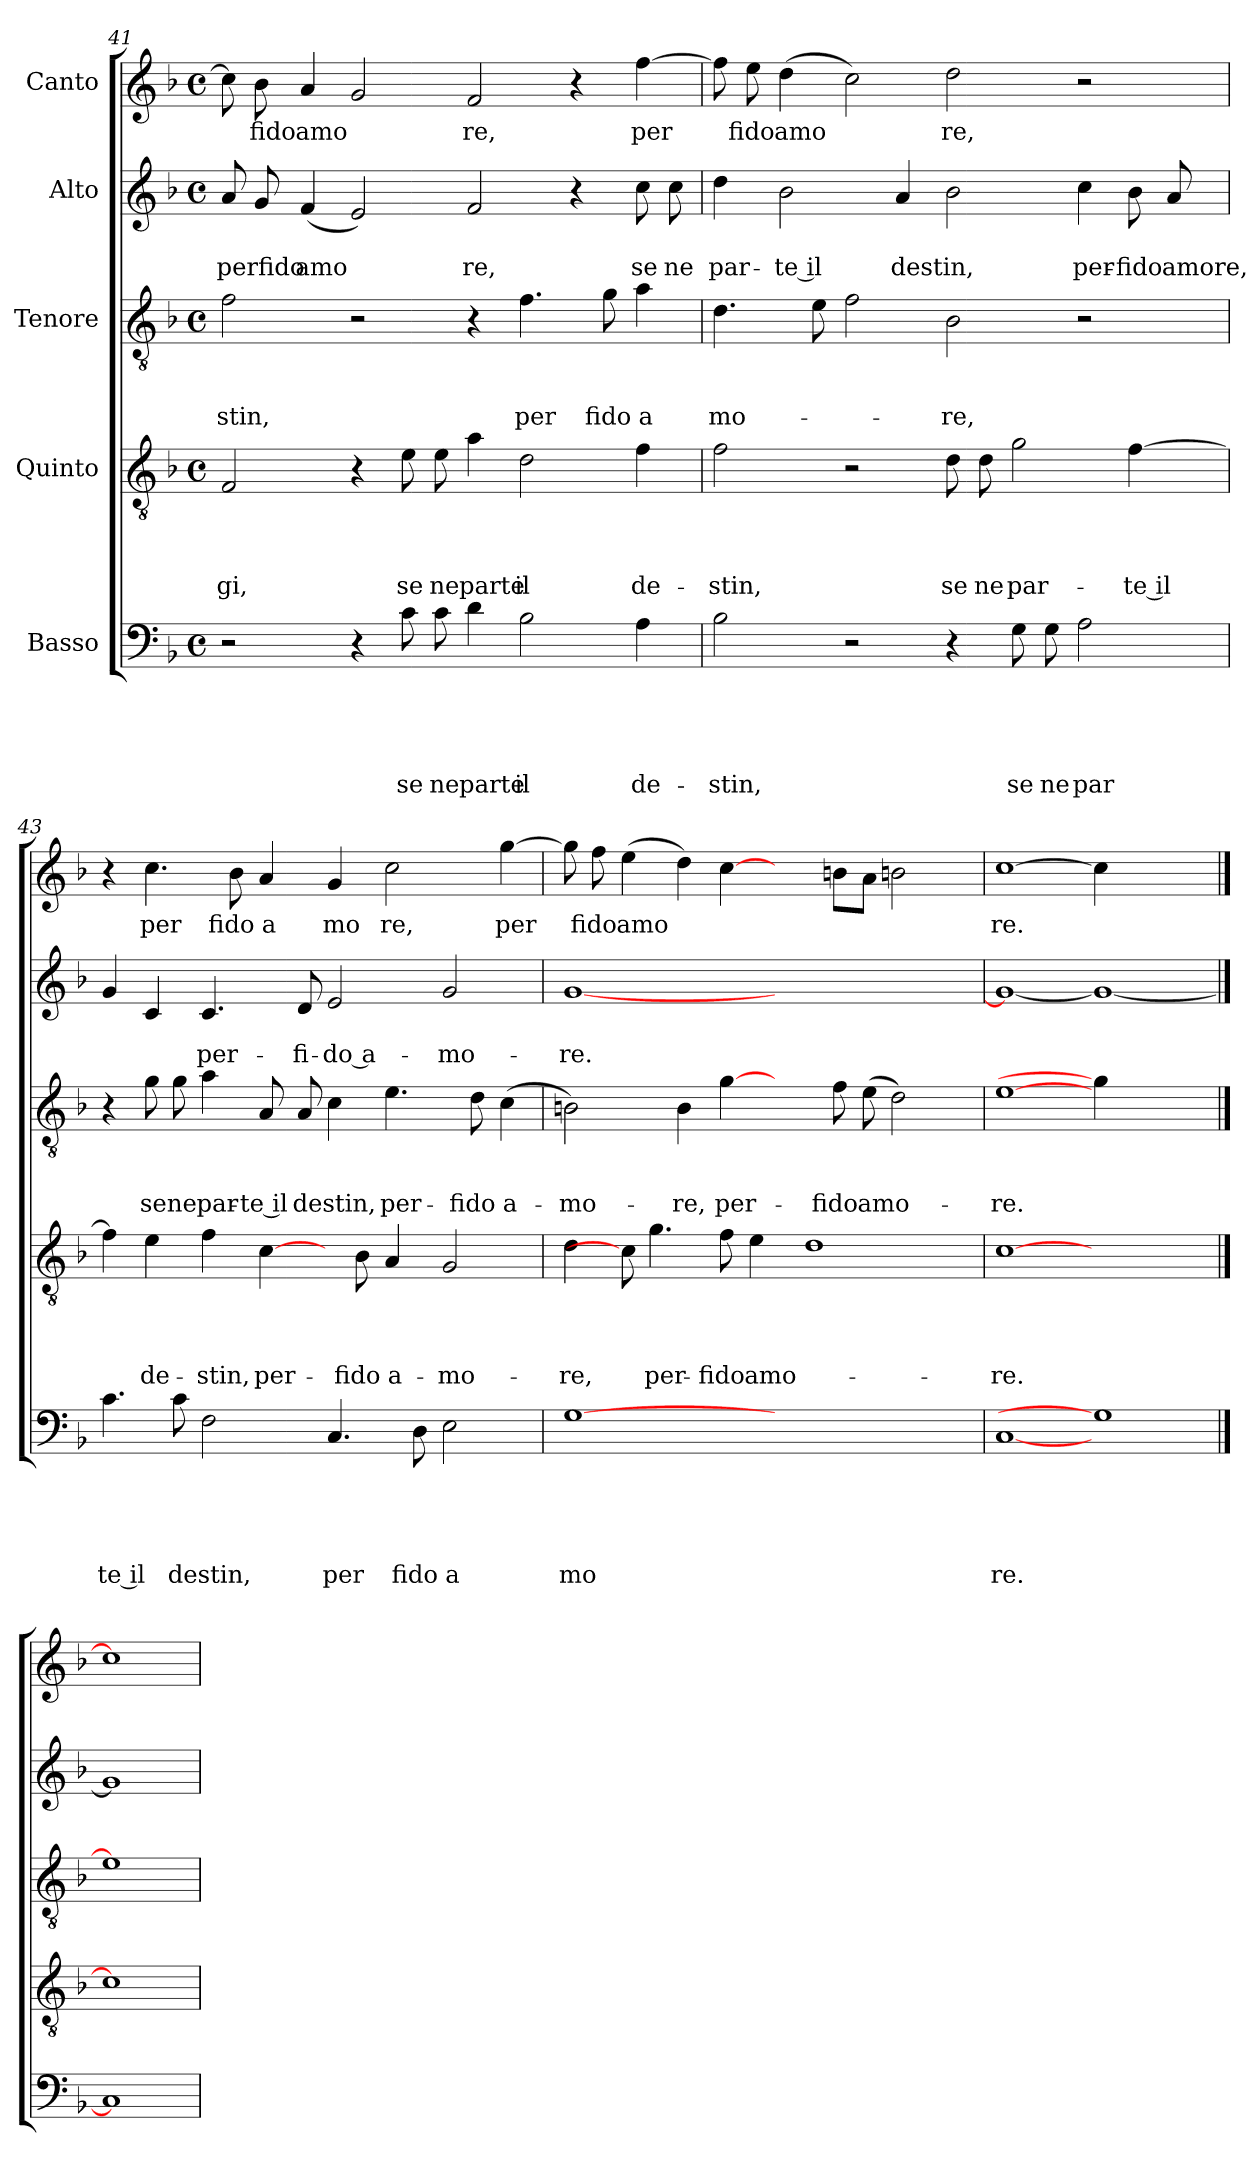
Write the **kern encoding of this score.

**kern	**text	**text	**text	**text	**text	**kern	**text	**text	**text	**text	**kern	**text	**text	**text	**kern	**text	**text	**kern	**text
*part5	*part5	*part5	*part5	*part5	*part5	*part4	*part4	*part4	*part4	*part4	*part3	*part3	*part3	*part3	*part2	*part2	*part2	*part1	*part1
*staff5	*staff5	*staff5	*staff5	*staff5	*staff5	*staff4	*staff4	*staff4	*staff4	*staff4	*staff3	*staff3	*staff3	*staff3	*staff2	*staff2	*staff2	*staff1	*staff1
*I"Basso	*	*	*	*	*	*I"Quinto	*	*	*	*	*I"Tenore	*	*	*	*I"Alto	*	*	*I"Canto	*
*clefF4	*	*	*	*	*	*clefGv2	*	*	*	*	*clefGv2	*	*	*	*clefG2	*	*	*clefG2	*
*k[b-]	*	*	*	*	*	*k[b-]	*	*	*	*	*k[b-]	*	*	*	*k[b-]	*	*	*k[b-]	*
*F:	*	*	*	*	*	*F:	*	*	*	*	*F:	*	*	*	*F:	*	*	*F:	*
*M4/4	*	*	*	*	*	*M4/4	*	*	*	*	*M4/4	*	*	*	*M4/4	*	*	*M4/4	*
*met(c)	*	*	*	*	*	*met(c)	*	*	*	*	*met(c)	*	*	*	*met(c)	*	*	*met(c)	*
=41	=41	=41	=41	=41	=41	=41	=41	=41	=41	=41	=41	=41	=41	=41	=41	=41	=41	=41	=41
!	!	!	!	!	!	!	!	!	!	!LO:LY:b	!	!	!	!LO:LY:b	!	!	!LO:LY:b	!	!
2r	.	.	.	.	.	2F/	.	.	.	-gi,	2f\	.	.	stin,	8a/	.	perfido	8cc\]	.
!	!	!	!	!	!	!	!	!	!	!	!	!	!	!	!	!	!	!	!LO:LY:b
.	.	.	.	.	.	.	.	.	.	.	.	.	.	.	8g/	.	.	8b-\	fido
!	!	!	!	!	!	!	!	!	!	!	!	!	!	!	!	!	!LO:LY:b	!	!LO:LY:b
.	.	.	.	.	.	.	.	.	.	.	.	.	.	.	(<4f/	.	amo	4a/	amo
4r	.	.	.	.	.	4r	.	.	.	.	2r	.	.	.	2e/)	.	.	2g/	.
!	!	!	!	!	!LO:LY:b	!	!	!	!	!LO:LY:b	!	!	!	!	!	!	!	!	!
8c\	.	.	.	.	se	8e\	.	.	.	se	.	.	.	.	.	.	.	.	.
!	!	!	!	!	!LO:LY:b	!	!	!	!	!LO:LY:b	!	!	!	!	!	!	!	!	!
8c\	.	.	.	.	ne	8e\	.	.	.	ne	.	.	.	.	.	.	.	.	.
!	!	!	!	!	!LO:LY:b	!	!	!	!	!LO:LY:b	!	!	!	!	!	!	!LO:LY:b	!	!LO:LY:b
4d\	.	.	.	.	parte	4a\	.	.	.	parte	4r	.	.	.	2f/	.	re,	2f/	re,
!	!	!	!	!	!LO:LY:b	!	!	!	!	!LO:LY:b	!	!	!	!LO:LY:b	!	!	!	!	!
2B-\	.	.	.	.	il	2d\	.	.	.	il	4.f\	.	.	per	.	.	.	.	.
.	.	.	.	.	.	.	.	.	.	.	.	.	.	.	4r	.	.	4r	.
!	!	!	!	!	!	!	!	!	!	!	!	!	!	!LO:LY:b	!	!	!	!	!
.	.	.	.	.	.	.	.	.	.	.	8g\	.	.	fido	.	.	.	.	.
!	!	!	!	!	!LO:LY:b	!	!	!	!	!LO:LY:b	!	!	!	!LO:LY:b	!	!	!LO:LY:b	!	!LO:LY:b
4A\	.	.	.	.	de-	4f\	.	.	.	de-	4a\	.	.	a	8cc\	.	se	[<4ff\	per
!	!	!	!	!	!	!	!	!	!	!	!	!	!	!	!	!	!LO:LY:b	!	!
.	.	.	.	.	.	.	.	.	.	.	.	.	.	.	8cc\	.	ne	.	.
!!LO:LB:g=z
=42	=42	=42	=42	=42	=42	=42	=42	=42	=42	=42	=42	=42	=42	=42	=42	=42	=42	=42	=42
!	!	!	!	!	!LO:LY:b	!	!	!	!	!LO:LY:b	!	!	!	!LO:LY:b	!	!	!LO:LY:b	!	!
2B-\	.	.	.	.	-stin,	2f\	.	.	.	-stin,	4.d\	.	.	mo-	4dd\	.	par-	8ff\]	.
!	!	!	!	!	!	!	!	!	!	!	!	!	!	!	!	!	!	!	!LO:LY:b
.	.	.	.	.	.	.	.	.	.	.	.	.	.	.	.	.	.	8ee\	fido
!	!	!	!	!	!	!	!	!	!	!	!	!	!	!	!	!	!LO:LY:b:rj	!	!LO:LY:b
.	.	.	.	.	.	.	.	.	.	.	.	.	.	.	2b-\	.	-te il	(<4dd\	amo
.	.	.	.	.	.	.	.	.	.	.	8e\	.	.	.	.	.	.	.	.
2r	.	.	.	.	.	2r	.	.	.	.	2f\	.	.	.	.	.	.	2cc\)	.
!	!	!	!	!	!	!	!	!	!	!	!	!	!	!	!	!	!LO:LY:b	!	!
.	.	.	.	.	.	.	.	.	.	.	.	.	.	.	4a/	.	destin,	.	.
!	!	!	!	!	!	!	!	!	!	!LO:LY:b	!	!	!	!LO:LY:b	!	!	!	!	!LO:LY:b
4r	.	.	.	.	.	8d\	.	.	.	se	2B-\	.	.	-re,	2b-\	.	.	2dd\	re,
!	!	!	!	!	!	!	!	!	!	!LO:LY:b	!	!	!	!	!	!	!	!	!
.	.	.	.	.	.	8d\	.	.	.	ne	.	.	.	.	.	.	.	.	.
!	!	!	!	!	!LO:LY:b	!	!	!	!	!LO:LY:b	!	!	!	!	!	!	!	!	!
8G\	.	.	.	.	se	2g\	.	.	.	par-	.	.	.	.	.	.	.	.	.
!	!	!	!	!	!LO:LY:b	!	!	!	!	!	!	!	!	!	!	!	!	!	!
8G\	.	.	.	.	ne	.	.	.	.	.	.	.	.	.	.	.	.	.	.
!	!	!	!	!	!LO:LY:b	!	!	!	!	!	!	!	!	!	!	!	!LO:LY:b	!	!
2A\	.	.	.	.	par	.	.	.	.	.	2r	.	.	.	4cc\	.	per-	2r	.
!	!	!	!	!	!	!	!	!	!	!LO:LY:b	!	!	!	!	!	!	!LO:LY:b	!	!
.	.	.	.	.	.	[>4f\	.	.	.	-te il	.	.	.	.	8b-\	.	-fido	.	.
!	!	!	!	!	!	!	!	!	!	!	!	!	!	!	!	!	!LO:LY:b	!	!
.	.	.	.	.	.	.	.	.	.	.	.	.	.	.	8a/	.	amore,	.	.
=43	=43	=43	=43	=43	=43	=43	=43	=43	=43	=43	=43	=43	=43	=43	=43	=43	=43	=43	=43
!	!	!	!	!	!LO:LY:b:rj	!	!	!	!	!	!	!	!	!	!	!	!	!	!
4.c\	.	.	.	.	te il	4f\]	.	.	.	.	4r	.	.	.	4g/	.	.	4r	.
!	!	!	!	!	!	!	!	!	!	!LO:LY:b	!	!	!	!LO:LY:b	!	!	!	!	!LO:LY:b
.	.	.	.	.	.	4e\	.	.	.	de-	8g\	.	.	se	4c/	.	.	4.cc\	per
!	!	!	!	!	!LO:LY:b	!	!	!	!	!	!	!	!	!LO:LY:b	!	!	!	!	!
8c\	.	.	.	.	destin,	.	.	.	.	.	8g\	.	.	ne	.	.	.	.	.
!	!	!	!	!	!	!	!	!	!	!LO:LY:b	!	!	!	!LO:LY:b	!	!	!LO:LY:b	!	!
2F\	.	.	.	.	.	4f\	.	.	.	-stin,	4a\	.	.	par-	4.c/	.	per-	.	.
!	!	!	!	!	!	!	!	!	!	!	!	!	!	!	!	!	!	!	!LO:LY:b
.	.	.	.	.	.	.	.	.	.	.	.	.	.	.	.	.	.	8b-\	fido
!	!	!	!	!	!	!	!	!	!	!LO:LY:b	!	!	!	!LO:LY:b:rj	!	!	!	!	!LO:LY:b
.	.	.	.	.	.	[4c\	.	.	.	per-	8A/	.	.	-te il	.	.	.	4a/	a
!	!	!	!	!	!	!	!	!	!	!	!	!	!	!LO:LY:b	!	!	!LO:LY:b	!	!
.	.	.	.	.	.	.	.	.	.	.	8A/	.	.	destin,	8d/	.	-fi-	.	.
!	!	!	!	!	!LO:LY:b	!	!	!	!	!	!	!	!	!	!	!	!LO:LY:b:rj	!	!LO:LY:b
4.C/	.	.	.	.	per	8ryy	.	.	.	.	4c\	.	.	.	2e/	.	-do a-	4g/	mo
!	!	!	!	!	!	!	!	!	!	!LO:LY:b	!	!	!	!	!	!	!	!	!
.	.	.	.	.	.	8B-\	.	.	.	-fido	.	.	.	.	.	.	.	.	.
!	!	!	!	!	!	!	!	!	!	!LO:LY:b	!	!	!	!LO:LY:b	!	!	!	!	!LO:LY:b
.	.	.	.	.	.	4A/	.	.	.	a-	4.e\	.	.	per-	.	.	.	2cc\	re,
!	!	!	!	!	!LO:LY:b	!	!	!	!	!	!	!	!	!	!	!	!	!	!
8D\	.	.	.	.	fido	.	.	.	.	.	.	.	.	.	.	.	.	.	.
!	!	!	!	!	!LO:LY:b	!	!	!	!	!LO:LY:b	!	!	!	!	!	!	!LO:LY:b	!	!
2E\	.	.	.	.	a	2G/	.	.	.	-mo-	.	.	.	.	2g/	.	-mo-	.	.
!	!	!	!	!	!	!	!	!	!	!	!	!	!	!LO:LY:b	!	!	!	!	!
.	.	.	.	.	.	.	.	.	.	.	8d\	.	.	-fido	.	.	.	.	.
!	!	!	!	!	!	!	!	!	!	!	!	!	!	!LO:LY:b	!	!	!	!	!LO:LY:b
.	.	.	.	.	.	.	.	.	.	.	(<4c\	.	.	a-	.	.	.	[>4gg\	per
=44	=44	=44	=44	=44	=44	=44	=44	=44	=44	=44	=44	=44	=44	=44	=44	=44	=44	=44	=44
!	!	!	!	!	!LO:LY:b	!	!	!	!	!LO:LY:b	!	!	!	!LO:LY:b	!	!	!LO:LY:b	!	!
[1G	.	.	.	.	mo	4d\	.	.	.	-re,	2Bn\)	.	.	-mo-	[<1g	.	-re.	8gg\]	.
!	!	!	!	!	!	!	!	!	!	!	!	!	!	!	!	!	!	!	!LO:LY:b
.	.	.	.	.	.	.	.	.	.	.	.	.	.	.	.	.	.	8ff\	fido
!	!	!	!	!	!	!	!	!	!	!	!	!	!	!	!	!	!	!	!LO:LY:b
.	.	.	.	.	.	8c\]	.	.	.	.	.	.	.	.	.	.	.	(<4ee\	amo
!	!	!	!	!	!	!	!	!	!	!LO:LY:b	!	!	!	!	!	!	!	!	!
.	.	.	.	.	.	4.g\	.	.	.	per-	.	.	.	.	.	.	.	.	.
!	!	!	!	!	!	!	!	!	!	!	!	!	!	!LO:LY:b	!	!	!	!	!
.	.	.	.	.	.	.	.	.	.	.	4B\	.	.	-re,	.	.	.	4dd\)	.
!	!	!	!	!	!	!	!	!	!	!LO:LY:b	!	!	!	!LO:LY:b	!	!	!	!	!
.	.	.	.	.	.	8f\	.	.	.	-fido	[4g\	.	.	per-	.	.	.	[4cc\	.
!	!	!	!	!	!	!	!	!	!	!LO:LY:b	!	!	!	!	!	!	!	!	!
.	.	.	.	.	.	4e\	.	.	.	amo-	.	.	.	.	.	.	.	.	.
1ryy	.	.	.	.	.	.	.	.	.	.	4ryy	.	.	.	1ryy	.	.	4ryy	.
.	.	.	.	.	.	1d	.	.	.	.	.	.	.	.	.	.	.	.	.
!	!	!	!	!	!	!	!	!	!	!	!	!	!	!LO:LY:b	!	!	!	!	!
.	.	.	.	.	.	.	.	.	.	.	8f\	.	.	-fido	.	.	.	8b\L	.
!	!	!	!	!	!	!	!	!	!	!	!	!	!	!LO:LY:b	!	!	!	!	!
.	.	.	.	.	.	.	.	.	.	.	(<8e\	.	.	amo-	.	.	.	8a\J	.
.	.	.	.	.	.	.	.	.	.	.	2d\)	.	.	.	.	.	.	2bn\	.
8ryy	.	.	.	.	.	.	.	.	.	.	8ryy	.	.	.	8ryy	.	.	8ryy	.
=45	=45	=45	=45	=45	=45	=45	=45	=45	=45	=45	=45	=45	=45	=45	=45	=45	=45	=45	=45
!	!	!	!	!	!LO:LY:b	!	!	!	!	!LO:LY:b	!	!	!	!LO:LY:b	!	!	!	!	!LO:LY:b
[1C	.	.	.	.	re.	[1c	.	.	.	-re.	[1e	.	.	-re.	1g_	.	.	[1cc	re.
1G]	.	.	.	.	.	1ryy	.	.	.	.	4g\]	.	.	.	1g_	.	.	4cc\]	.
.	.	.	.	.	.	.	.	.	.	.	2.ryy	.	.	.	.	.	.	2.ryy	.
==46	==46	==46	==46	==46	==46	==46	==46	==46	==46	==46	==46	==46	==46	==46	==46	==46	==46	==46	==46
1C]	.	.	.	.	.	1c]	.	.	.	.	1e]	.	.	.	1g]	.	.	1cc]	.
=	=	=	=	=	=	=	=	=	=	=	=	=	=	=	=	=	=	=	=
*-	*-	*-	*-	*-	*-	*-	*-	*-	*-	*-	*-	*-	*-	*-	*-	*-	*-	*-	*-
